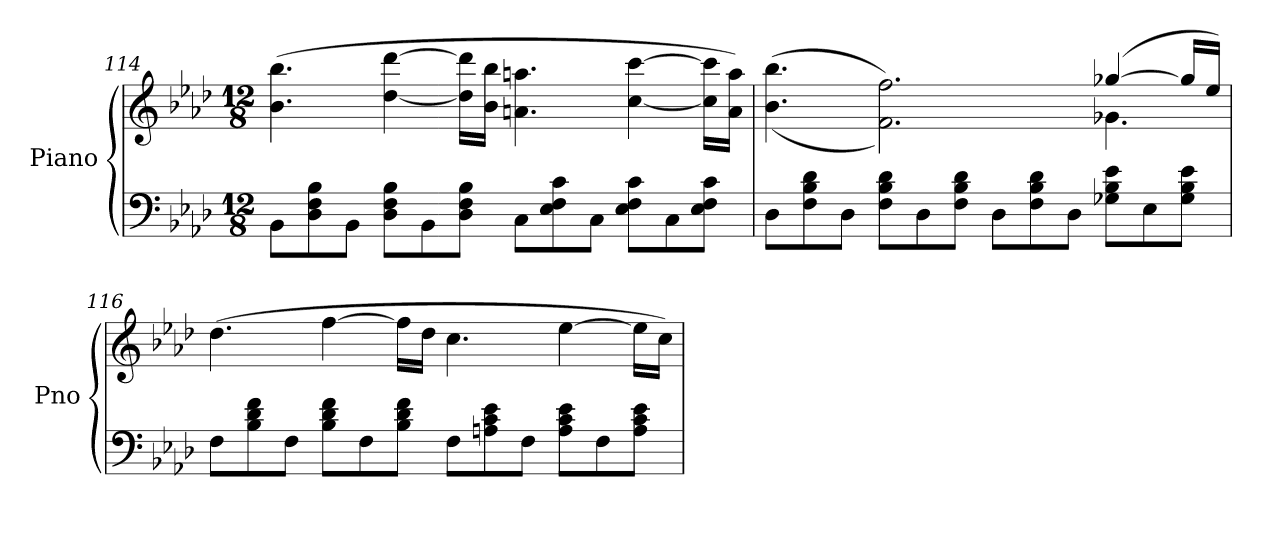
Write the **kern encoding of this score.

**kern	**kern	**dynam
*part1	*part1	*part1
*staff2	*staff1	*staff1/2
*I"Piano	*	*
*I'Pno	*	*
*clefF4	*clefG2	*
*k[b-e-a-d-]	*k[b-e-a-d-]	*
*M12/8	*M12/8	*
=114	=114	=114
8BB-\L	(4.b-\ 4.bb-\	.
8D-\ 8F\ 8B-\	.	.
8BB-\J	.	.
8D-\ 8F\ 8B-\L	[4dd-\ [4ddd-\	.
8BB-\	.	.
8D-\ 8F\ 8B-\J	16dd-\] 16ddd-\]LL	.
.	16b-\ 16bb-\JJ	.
8C\L	4.an\ 4.aan\	.
8E-\ 8F\ 8c\	.	.
8C\J	.	.
8E-\ 8F\ 8c\L	[4cc\ [4ccc\	.
8C\	.	.
8E-\ 8F\ 8c\J	16cc\] 16ccc\]LL	.
.	16a\ 16aa\JJ)	.
!!LO:LB:g=z
=115	=115	=115
*	*^	*
8D-\L	(>(4.b-\ 4.bb-\	8ryy	.
*	*v	*v	*
8F\ 8B-\ 8d-\	.	.
8D-\J	.	.
8F\ 8B-\ 8d-\L	2.f\ 2.ff\))	.
8D-\	.	.
8F\ 8B-\ 8d-\J	.	.
8D-\L	.	.
8F\ 8B-\ 8d-\	.	.
8D-\J	.	.
*	*^	*
8G-X\ 8B-\ 8e-\L	([4gg-X/	4.g-X\	.
8E-\	.	.	.
8G-\ 8B-\ 8e-\J	16gg-/LL]	.	.
.	16ee-/JJ)	.	.
*	*v	*v	*
!!LO:LB:g=z
=116	=116	=116
!	!	!LO:DY:b
8F\L	(4.dd-\	other-dynamics
8B-\ 8d-\ 8f\	.	.
8F\J	.	.
8B-\ 8d-\ 8f\L	[4ff\	.
8F\	.	.
8B-\ 8d-\ 8f\J	16ff\LL]	.
.	16dd-\JJ	.
8F\L	4.cc\	.
8An\ 8c\ 8e-\	.	.
8F\J	.	.
8A\ 8c\ 8e-\L	[4ee-\	.
8F\	.	.
8A\ 8c\ 8e-\J	16ee-\LL]	.
.	16cc\JJ)	.
=	=	=
*-	*-	*-
